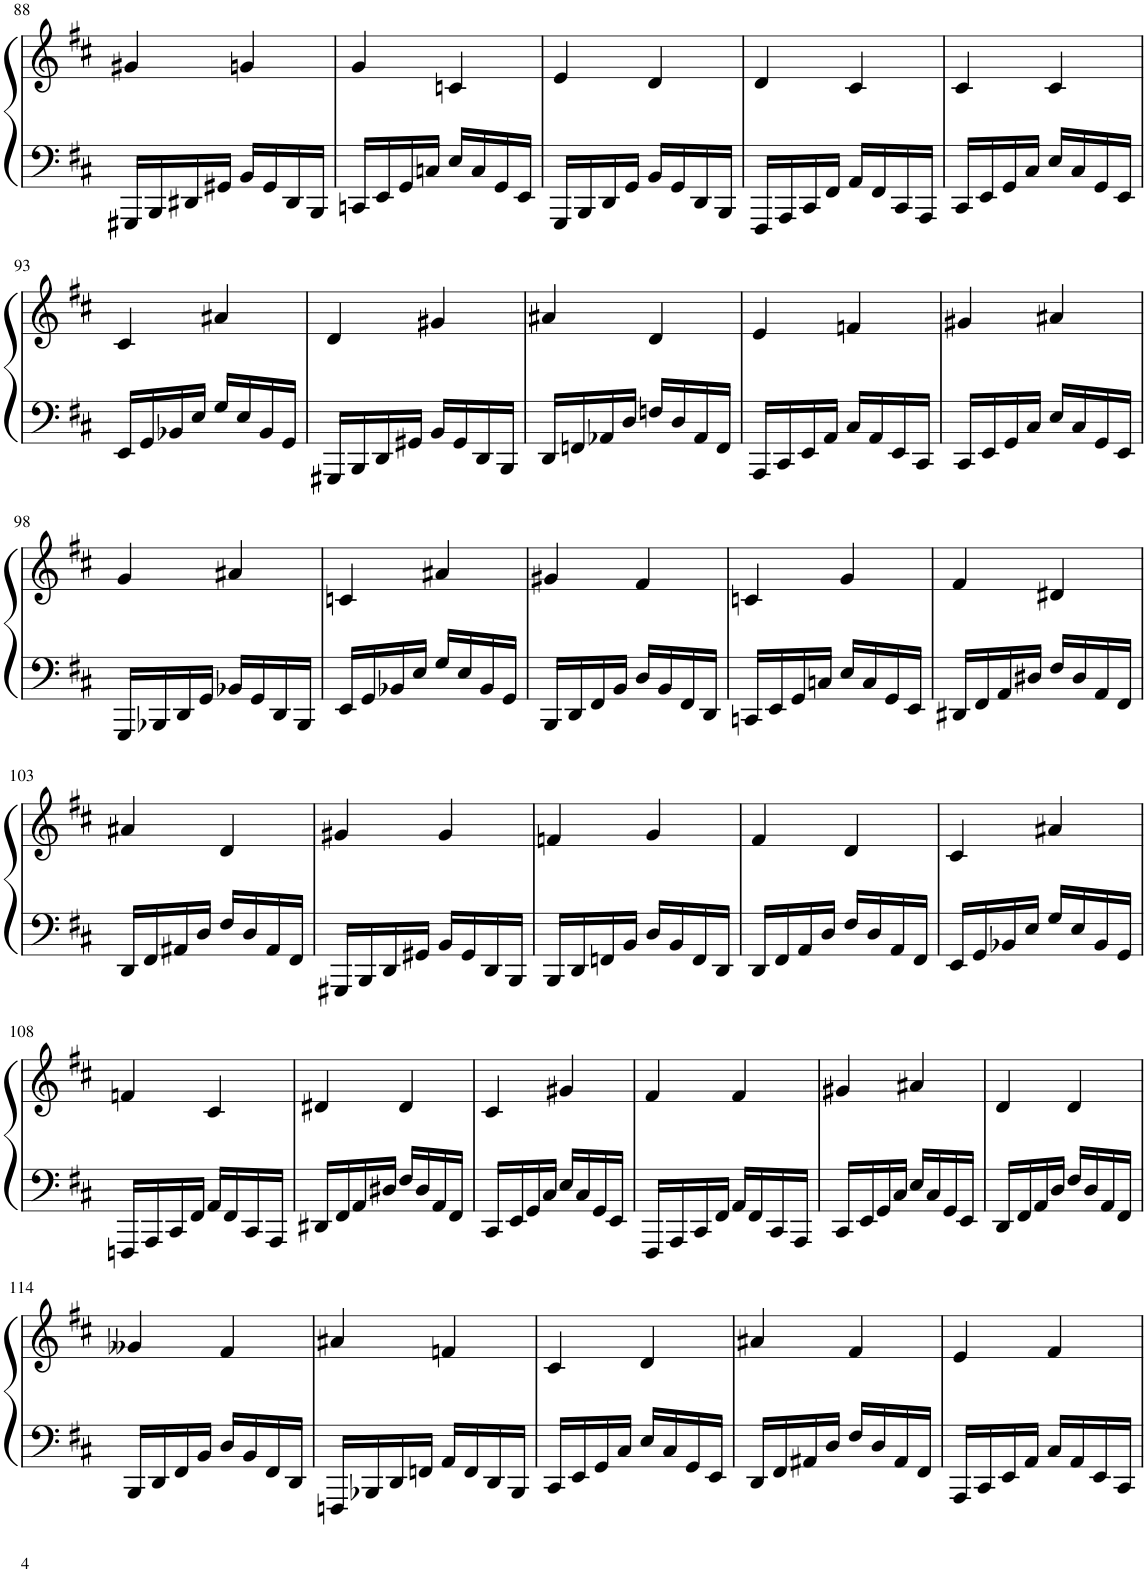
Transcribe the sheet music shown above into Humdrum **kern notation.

**kern	**kern
*part1	*part1
*staff2	*staff1
*I"Piano	*
*I'Pno.	*
!!LO:PB:g=z
*clefF4	*clefG2
*k[f#c#]	*k[f#c#]
*M2/4	*M2/4
=88	=88
16GGG#X/LL	4g#X/
16BBB/	.
16DD#X/	.
16GG#X/JJ	.
16BB/LL	4gn/
16GG#/	.
16DD#/	.
16BBB/JJ	.
=89	=89
16CCn/LL	4g/
16EE/	.
16GG/	.
16Cn/JJ	.
16E/LL	4cn/
16C/	.
16GG/	.
16EE/JJ	.
=90	=90
16GGG/LL	4e/
16BBB/	.
16DD/	.
16GG/JJ	.
16BB/LL	4d/
16GG/	.
16DD/	.
16BBB/JJ	.
=91	=91
16FFF#/LL	4d/
16AAA/	.
16CC#/	.
16FF#/JJ	.
16AA/LL	4c#/
16FF#/	.
16CC#/	.
16AAA/JJ	.
=92	=92
16CC#/LL	4c#/
16EE/	.
16GG/	.
16C#/JJ	.
16E/LL	4c#/
16C#/	.
16GG/	.
16EE/JJ	.
!!LO:LB:g=z
=93	=93
16EE/LL	4c#/
16GG/	.
16BB-X/	.
16E/JJ	.
16G/LL	4a#X/
16E/	.
16BB-/	.
16GG/JJ	.
=94	=94
16GGG#X/LL	4d/
16BBB/	.
16DD/	.
16GG#X/JJ	.
16BB/LL	4g#X/
16GG#/	.
16DD/	.
16BBB/JJ	.
=95	=95
16DD/LL	4a#X/
16FFn/	.
16AA-X/	.
16D/JJ	.
16Fn/LL	4d/
16D/	.
16AA-/	.
16FF/JJ	.
=96	=96
16AAA/LL	4e/
16CC#/	.
16EE/	.
16AA/JJ	.
16C#/LL	4fn/
16AA/	.
16EE/	.
16CC#/JJ	.
=97	=97
16CC#/LL	4g#X/
16EE/	.
16GG/	.
16C#/JJ	.
16E/LL	4a#X/
16C#/	.
16GG/	.
16EE/JJ	.
!!LO:LB:g=z
=98	=98
16GGG/LL	4g/
16BBB-X/	.
16DD/	.
16GG/JJ	.
16BB-X/LL	4a#X/
16GG/	.
16DD/	.
16BBB-/JJ	.
=99	=99
16EE/LL	4cn/
16GG/	.
16BB-X/	.
16E/JJ	.
16G/LL	4a#X/
16E/	.
16BB-/	.
16GG/JJ	.
=100	=100
16BBB/LL	4g#X/
16DD/	.
16FF#/	.
16BB/JJ	.
16D/LL	4f#/
16BB/	.
16FF#/	.
16DD/JJ	.
=101	=101
16CCn/LL	4cn/
16EE/	.
16GG/	.
16Cn/JJ	.
16E/LL	4g/
16C/	.
16GG/	.
16EE/JJ	.
=102	=102
16DD#X/LL	4f#/
16FF#/	.
16AA/	.
16D#X/JJ	.
16F#/LL	4d#X/
16D#/	.
16AA/	.
16FF#/JJ	.
!!LO:LB:g=z
=103	=103
16DD/LL	4a#X/
16FF#/	.
16AA#X/	.
16D/JJ	.
16F#/LL	4d/
16D/	.
16AA#/	.
16FF#/JJ	.
=104	=104
16GGG#X/LL	4g#X/
16BBB/	.
16DD/	.
16GG#X/JJ	.
16BB/LL	4g#/
16GG#/	.
16DD/	.
16BBB/JJ	.
=105	=105
16BBB/LL	4fn/
16DD/	.
16FFn/	.
16BB/JJ	.
16D/LL	4g/
16BB/	.
16FF/	.
16DD/JJ	.
=106	=106
16DD/LL	4f#/
16FF#/	.
16AA/	.
16D/JJ	.
16F#/LL	4d/
16D/	.
16AA/	.
16FF#/JJ	.
=107	=107
16EE/LL	4c#/
16GG/	.
16BB-X/	.
16E/JJ	.
16G/LL	4a#X/
16E/	.
16BB-/	.
16GG/JJ	.
!!LO:LB:g=z
=108	=108
16FFFn/LL	4fn/
16AAA/	.
16CC#/	.
16FF#/JJ	.
16AA/LL	4c#/
16FF#/	.
16CC#/	.
16AAA/JJ	.
=109	=109
16DD#X/LL	4d#X/
16FF#/	.
16AA/	.
16D#X/JJ	.
16F#/LL	4d#/
16D#/	.
16AA/	.
16FF#/JJ	.
=110	=110
16CC#/LL	4c#/
16EE/	.
16GG/	.
16C#/JJ	.
16E/LL	4g#X/
16C#/	.
16GG/	.
16EE/JJ	.
=111	=111
16FFF#/LL	4f#/
16AAA/	.
16CC#/	.
16FF#/JJ	.
16AA/LL	4f#/
16FF#/	.
16CC#/	.
16AAA/JJ	.
=112	=112
16CC#/LL	4g#X/
16EE/	.
16GG/	.
16C#/JJ	.
16E/LL	4a#X/
16C#/	.
16GG/	.
16EE/JJ	.
=113	=113
16DD/LL	4d/
16FF#/	.
16AA/	.
16D/JJ	.
16F#/LL	4d/
16D/	.
16AA/	.
16FF#/JJ	.
!!LO:LB:g=z
=114	=114
16BBB/LL	4g--X/
16DD/	.
16FF#/	.
16BB/JJ	.
16D/LL	4f#/
16BB/	.
16FF#/	.
16DD/JJ	.
=115	=115
16FFFn/LL	4a#X/
16BBB-X/	.
16DD/	.
16FFn/JJ	.
16AA/LL	4fn/
16FF/	.
16DD/	.
16BBB-/JJ	.
=116	=116
16CC#/LL	4c#/
16EE/	.
16GG/	.
16C#/JJ	.
16E/LL	4d/
16C#/	.
16GG/	.
16EE/JJ	.
=117	=117
16DD/LL	4a#X/
16FF#/	.
16AA#X/	.
16D/JJ	.
16F#/LL	4f#/
16D/	.
16AA#/	.
16FF#/JJ	.
=118	=118
16AAA/LL	4e/
16CC#/	.
16EE/	.
16AA/JJ	.
16C#/LL	4f#/
16AA/	.
16EE/	.
16CC#/JJ	.
=	=
*-	*-
